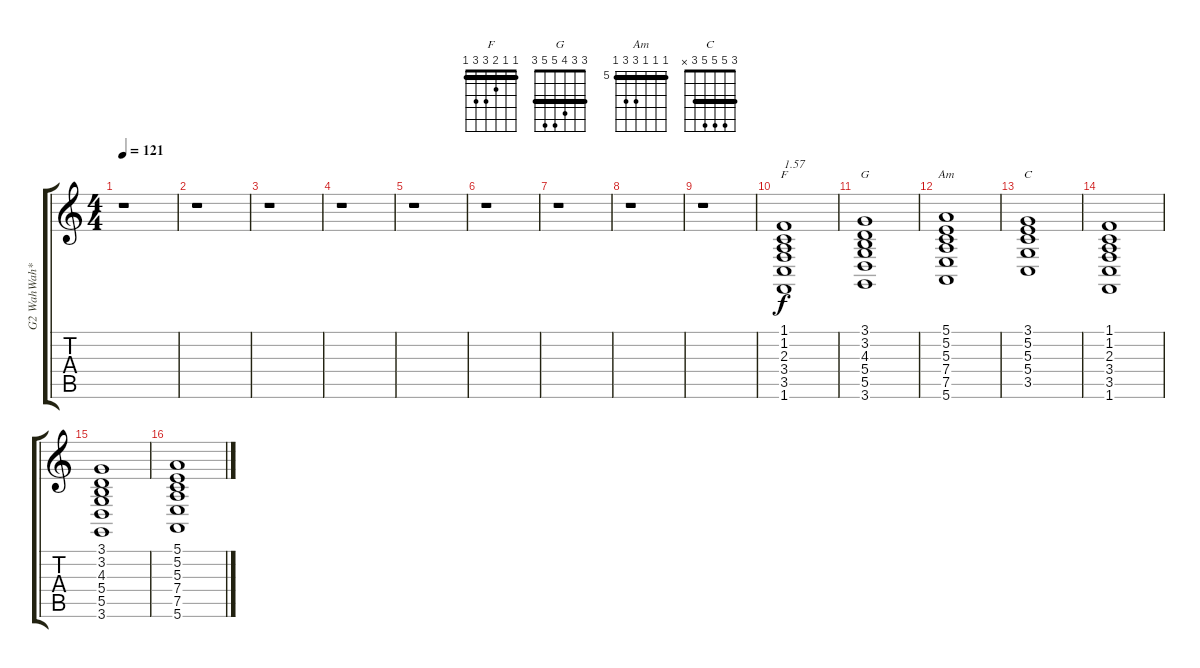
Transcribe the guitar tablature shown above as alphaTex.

\track ("G2 WahWah**" "G2 WahWah*") {instrument englishhorn}
\staff {score tabs}
\tuning (E4 B3 G3 D3 A2 E2) {hide}
\chord ("F" 1 1 2 3 3 1) {barre 1}
\chord ("G" 3 3 4 5 5 3) {barre 3}
\chord ("Am" 5 5 5 7 7 5) {firstfret 5 barre 5}
\chord ("C" 3 5 5 5 3 x) {barre 3}
\ts (4 4)
\tempo 121
\clef g2
\ks c
r.1{dy f} |
r.1 |
r.1 |
r.1 |
r.1 |
r.1 |
r.1 |
r.1 |
r.1 |
(1.1 1.2 2.3 3.4 3.5 1.6).1{ch "F" txt "1.57" volume 7 instrument distortionguitar} |
(3.1 3.2 4.3 5.4 5.5 3.6).1{ch "G"} |
(5.1 5.2 5.3 7.4 7.5 5.6).1{ch "Am"} |
(3.1 5.2 5.3 5.4 3.5).1{ch "C"} |
(1.1 1.2 2.3 3.4 3.5 1.6).1 |
(3.1 3.2 4.3 5.4 5.5 3.6).1 |
(5.1 5.2 5.3 7.4 7.5 5.6).1
